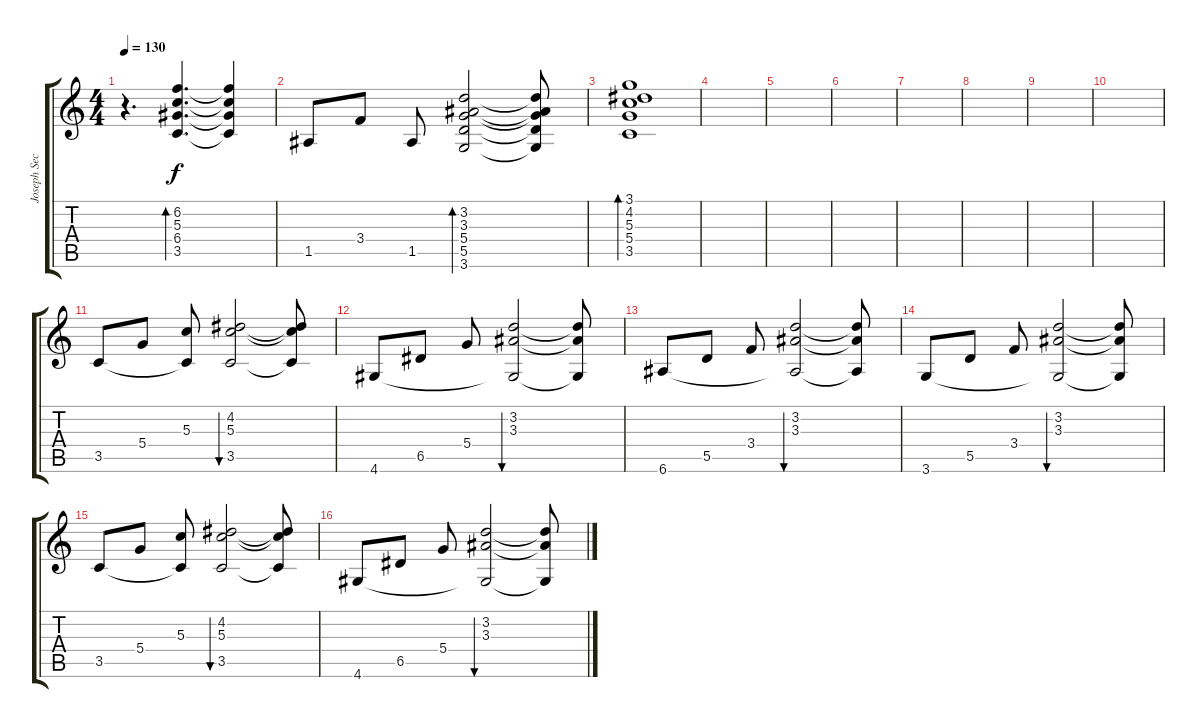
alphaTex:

\track ("Joseph Secchiaroli (Guitar)" "Joseph Sec") {instrument electricguitarjazz}
\staff {score tabs}
\tuning (E4 B3 G3 D3 A2 E2) {hide}
\ts (4 4)
\tempo 130
\clef g2
\ks c
r.4{d dy f} (6.2 5.3 6.4 3.5).4{d bd 60} (6.2{t} 5.3{t} 6.4{t} 3.5{t}).4 |
1.5.8 3.4.8 1.5.8 (3.2 3.3 5.4 5.5 3.6).2{bd 60} (3.2{t} 3.3{t} 5.4{t} 5.5{t} 3.6{t}).8 |
(3.1 4.2 5.3 5.4 3.5).1{bd 60} |
|
|
|
|
|
|
|
3.5.8{volume 11} 5.4.8 (5.3 3.5{t}).8 (4.2 5.3 3.5).2{bu 60} (4.2{t} 5.3{t} 3.5{t}).8 |
4.6.8 6.5.8 5.4.8 (3.2 3.3 4.6{t}).2{bu 60} (3.2{t} 3.3{t} 4.6{t}).8 |
6.6.8 5.5.8 3.4.8 (3.2 3.3 6.6{t}).2{bu 60} (3.2{t} 3.3{t} 6.6{t}).8 |
3.6.8 5.5.8 3.4.8 (3.2 3.3 3.6{t}).2{bu 60} (3.2{t} 3.3{t} 3.6{t}).8 |
3.5.8 5.4.8 (5.3 3.5{t}).8 (4.2 5.3 3.5).2{bu 60} (4.2{t} 5.3{t} 3.5{t}).8 |
4.6.8 6.5.8 5.4.8 (3.2 3.3 4.6{t}).2{bu 60} (3.2{t} 3.3{t} 4.6{t}).8
